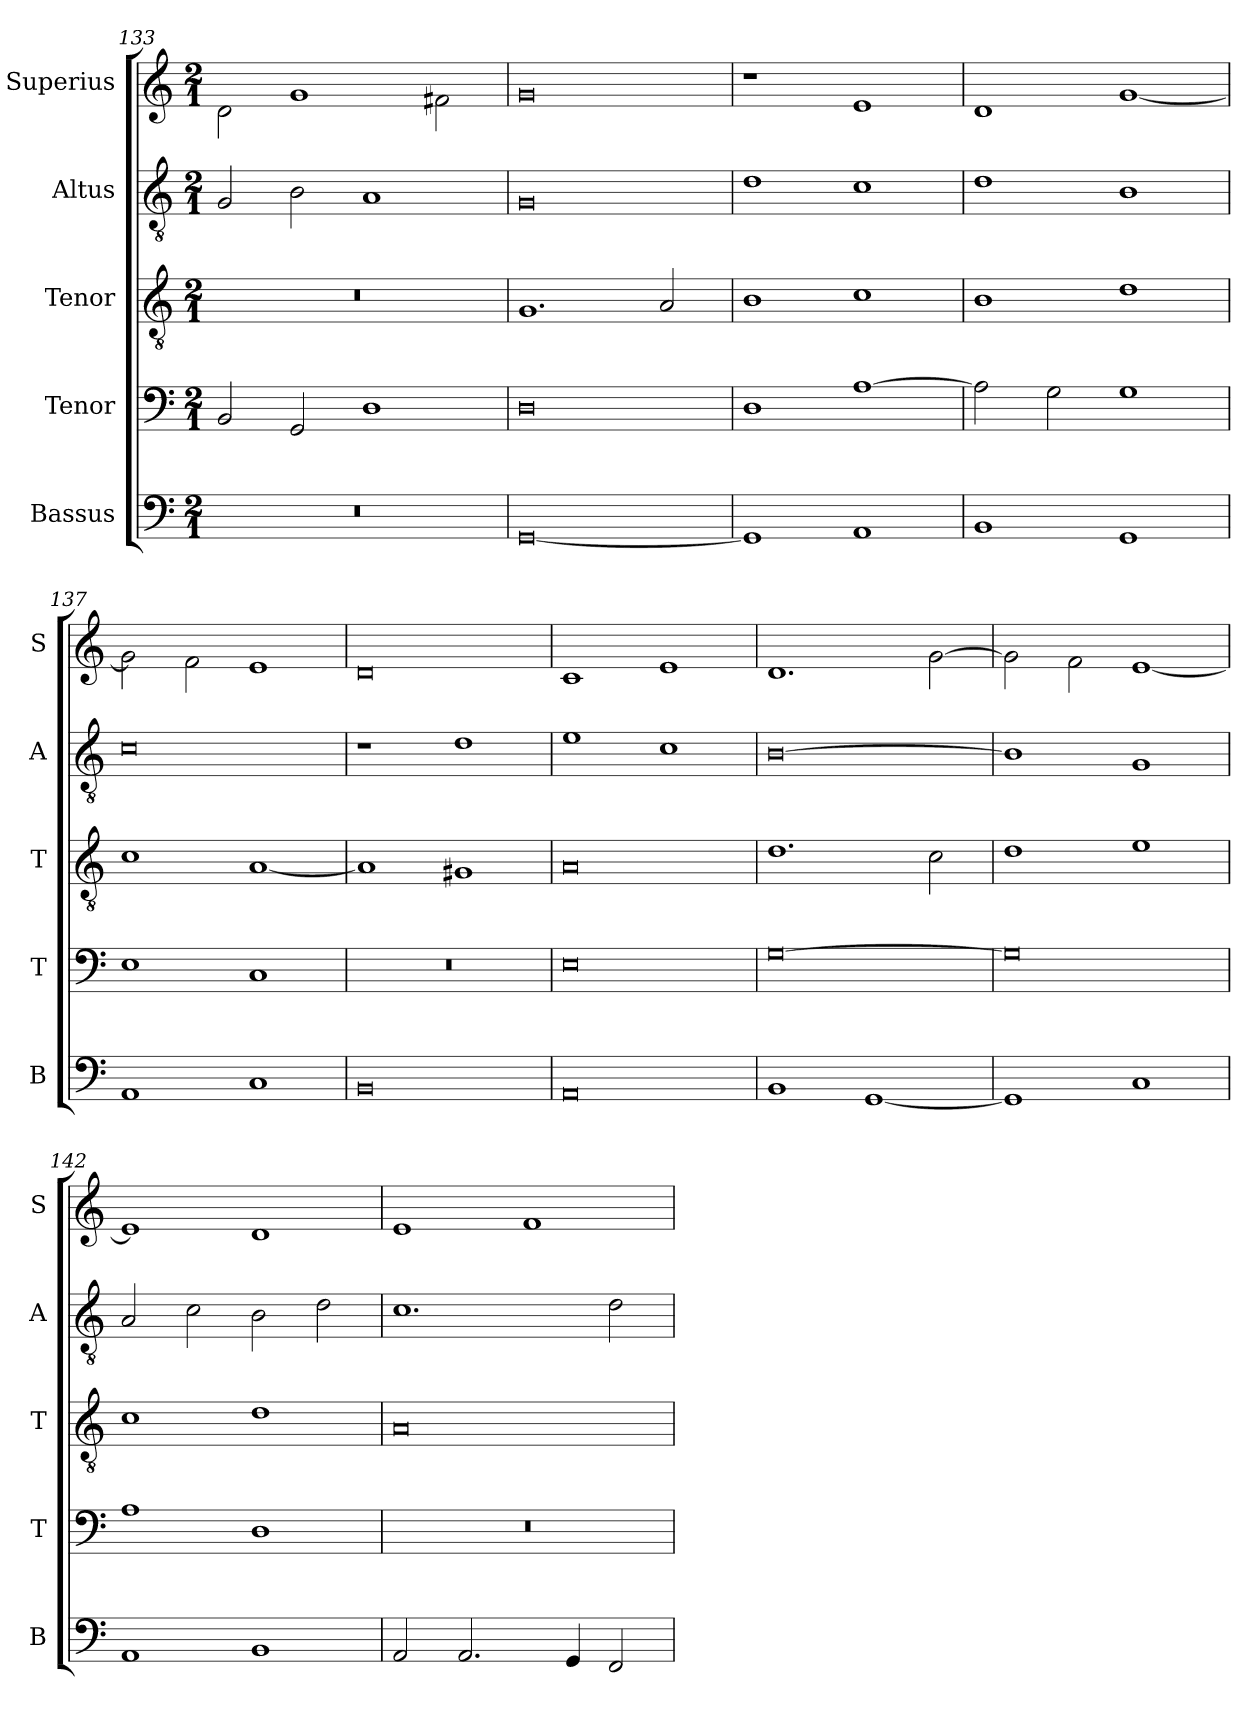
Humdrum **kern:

**kern	**kern	**kern	**kern	**kern
*part5	*part4	*part3	*part2	*part1
*staff5	*staff4	*staff3	*staff2	*staff1
*I"Bassus	*I"Tenor	*I"Tenor	*I"Altus	*I"Superius
*I'B	*I'T	*I'T	*I'A	*I'S
*clefF4	*clefF4	*clefGv2	*clefGv2	*clefG2
*k[]	*k[]	*k[]	*k[]	*k[]
*M2/1	*M2/1	*M2/1	*M2/1	*M2/1
=133	=133	=133	=133	=133
0r	2BB/	0r	2G/	2d\
.	2GG/	.	2B\	1g
.	1D	.	1A	.
.	.	.	.	2f#X\
=134	=134	=134	=134	=134
[0GG	0D	1.G	0G	0g
.	.	2A/	.	.
=135	=135	=135	=135	=135
1GG]	1D	1B	1d	1r
1AA	[1A	1c	1c	1e
=136	=136	=136	=136	=136
1BB	2A\]	1B	1d	1d
.	2G\	.	.	.
1GG	1G	1d	1B	[1g
=137	=137	=137	=137	=137
1AA	1E	1c	0c	2g\]
.	.	.	.	2f\
1C	1C	[1A	.	1e
=138	=138	=138	=138	=138
0BB	0r	1A]	1r	0d
.	.	1G#X	1d	.
=139	=139	=139	=139	=139
0AA	0E	0A	1e	1c
.	.	.	1c	1e
=140	=140	=140	=140	=140
1BB	[0G	1.d	[0B	1.d
[1GG	.	.	.	.
.	.	2c\	.	[2g\
=141	=141	=141	=141	=141
1GG]	0G]	1d	1B]	2g\]
.	.	.	.	2f\
1C	.	1e	1G	[1e
=142	=142	=142	=142	=142
1AA	1A	1c	2A/	1e]
.	.	.	2c\	.
1BB	1D	1d	2B\	1d
.	.	.	2d\	.
=143	=143	=143	=143	=143
2AA/	0r	0A	1.c	1e
2.AA/	.	.	.	.
.	.	.	.	1f
4GG/	.	.	.	.
2FF/	.	.	2d\	.
=	=	=	=	=
*-	*-	*-	*-	*-
